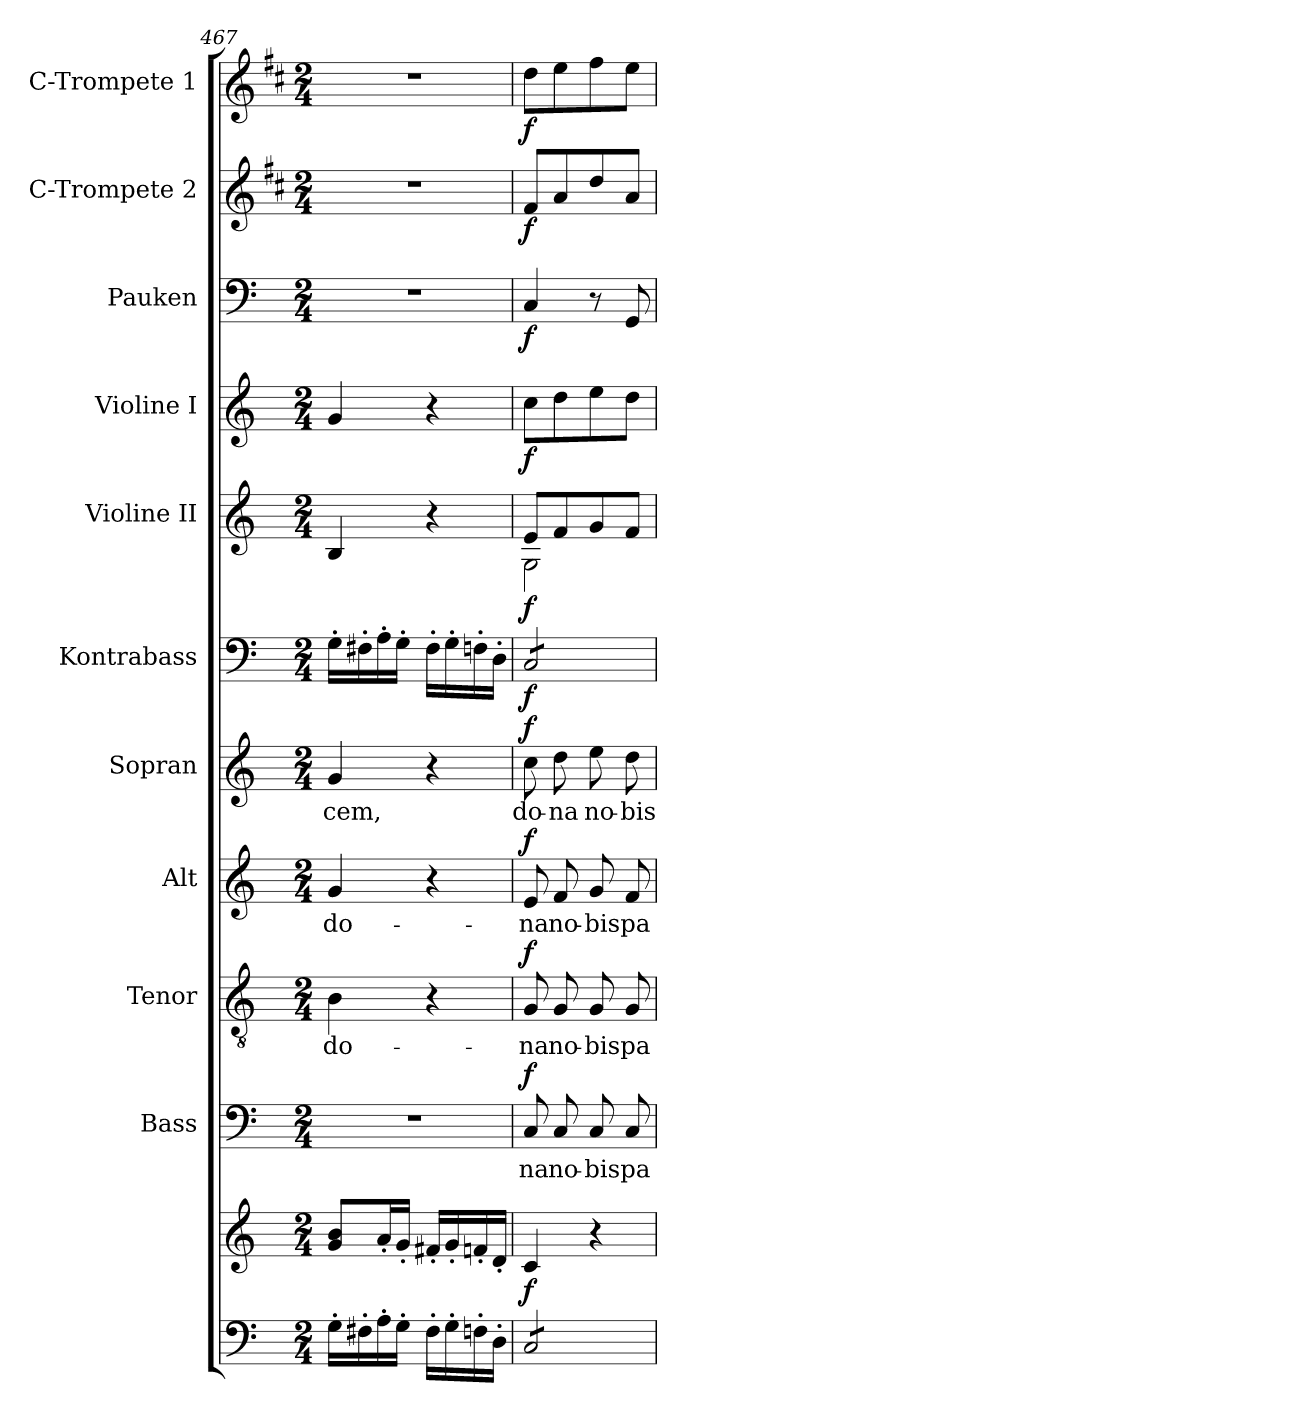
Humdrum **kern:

**kern	**kern	**dynam	**kern	**text	**dynam	**kern	**text	**dynam	**kern	**text	**dynam	**kern	**text	**dynam	**kern	**dynam	**kern	**dynam	**kern	**dynam	**kern	**dynam	**kern	**dynam	**kern	**dynam
*part11	*part11	*part11	*part10	*part10	*part10	*part9	*part9	*part9	*part8	*part8	*part8	*part7	*part7	*part7	*part6	*part6	*part5	*part5	*part4	*part4	*part3	*part3	*part2	*part2	*part1	*part1
*staff12	*staff11	*staff11/12	*staff10	*staff10	*staff10	*staff9	*staff9	*staff9	*staff8	*staff8	*staff8	*staff7	*staff7	*staff7	*staff6	*staff6	*staff5	*staff5	*staff4	*staff4	*staff3	*staff3	*staff2	*staff2	*staff1	*staff1
*	*	*	*I"Bass	*	*	*I"Tenor	*	*	*I"Alt	*	*	*I"Sopran	*	*	*I"Kontrabass	*	*I"Violine II	*	*I"Violine I	*	*I"Pauken	*	*I"C-Trompete 2	*	*I"C-Trompete 1	*
*	*	*	*I'B.	*	*	*I'T.	*	*	*I'A.	*	*	*I'S.	*	*	*I'Kb.	*	*I'Vl. II	*	*I'Vl. I	*	*I'Pk.	*	*I'C Trp. 2	*	*I'C Trp. 1	*
*clefF4	*clefG2	*	*clefF4	*	*	*clefGv2	*	*	*clefG2	*	*	*clefG2	*	*	*clefF4	*	*clefG2	*	*clefG2	*	*clefF4	*	*clefG2	*	*clefG2	*
*	*	*	*	*	*	*	*	*	*	*	*	*	*	*	*ITrd7c12	*	*	*	*	*	*	*	*ITrd1c2	*	*ITrd1c2	*
*k[]	*k[]	*	*k[]	*	*	*k[]	*	*	*k[]	*	*	*k[]	*	*	*k[]	*	*k[]	*	*k[]	*	*k[]	*	*k[]	*	*k[]	*
*C:	*C:	*	*C:	*	*	*C:	*	*	*C:	*	*	*C:	*	*	*C:	*	*C:	*	*C:	*	*C:	*	*C:	*	*C:	*
*M2/4	*M2/4	*	*M2/4	*	*	*M2/4	*	*	*M2/4	*	*	*M2/4	*	*	*M2/4	*	*M2/4	*	*M2/4	*	*M2/4	*	*M2/4	*	*M2/4	*
=467	=467	=467	=467	=467	=467	=467	=467	=467	=467	=467	=467	=467	=467	=467	=467	=467	=467	=467	=467	=467	=467	=467	=467	=467	=467	=467
!	!	!	!	!	!	!	!LO:LY:b	!	!	!LO:LY:b	!	!	!LO:LY:b	!	!	!	!	!	!	!	!	!	!	!	!	!
16G'>\LL	8g/ 8b/L	.	2r	.	.	4B\	do-	.	4g/	do-	.	4g/	-cem,	.	16GG'>\LL	.	4B/	.	4g/	.	2r	.	2r	.	2r	.
16F#X'>\	.	.	.	.	.	.	.	.	.	.	.	.	.	.	16FF#X'>\	.	.	.	.	.	.	.	.	.	.	.
16A'>\	16a'</L	.	.	.	.	.	.	.	.	.	.	.	.	.	16AA'>\	.	.	.	.	.	.	.	.	.	.	.
16G'>\JJ	16g'</JJ	.	.	.	.	.	.	.	.	.	.	.	.	.	16GG'>\JJ	.	.	.	.	.	.	.	.	.	.	.
16F#'>\LL	16f#X'</LL	.	.	.	.	4r	.	.	4r	.	.	4r	.	.	16FF#'>\LL	.	4r	.	4r	.	.	.	.	.	.	.
16G'>\	16g'</	.	.	.	.	.	.	.	.	.	.	.	.	.	16GG'>\	.	.	.	.	.	.	.	.	.	.	.
16Fn'>\	16fn'</	.	.	.	.	.	.	.	.	.	.	.	.	.	16FFn'>\	.	.	.	.	.	.	.	.	.	.	.
16D'>\JJ	16d'</JJ	.	.	.	.	.	.	.	.	.	.	.	.	.	16DD'>\JJ	.	.	.	.	.	.	.	.	.	.	.
=468	=468	=468	=468	=468	=468	=468	=468	=468	=468	=468	=468	=468	=468	=468	=468	=468	=468	=468	=468	=468	=468	=468	=468	=468	=468	=468
!	!	!LO:DY:a=2	!	!LO:LY:b	!LO:DY:a	!	!LO:LY:b	!LO:DY:a	!	!LO:LY:b	!LO:DY:a	!	!LO:LY:b	!LO:DY:a	!	!LO:DY:b	!	!LO:DY:b	!	!LO:DY:b	!	!LO:DY:b	!	!LO:DY:b	!	!LO:DY:b
*	*	*	*	*	*	*	*	*	*	*	*	*	*	*	*	*	*^	*	*	*	*	*	*	*	*	*
*tremolo	*	*	*	*	*	*	*	*	*	*	*	*	*	*	*	*	*	*	*	*	*	*	*	*	*	*	*
*	*	*	*	*	*	*	*	*	*	*	*	*	*	*	*tremolo	*	*	*	*	*	*	*	*	*	*	*	*
8C/L	4c/	f	8C/	-na	f	8G/	-na	f	8e/	-na	f	8cc\	do-	f	8CC/L	f	8e/L	2G\	f	8cc\L	f	4C/	f	8e/L	f	8cc\L	f
!	!	!	!	!LO:LY:b	!	!	!LO:LY:b	!	!	!LO:LY:b	!	!	!LO:LY:b	!	!	!	!	!	!	!	!	!	!	!	!	!	!
8C/	.	.	8C/	no-	.	8G/	no-	.	8f/	no-	.	8dd\	-na	.	8CC/	.	8f/	.	.	8dd\	.	.	.	8g/	.	8dd\	.
!	!	!	!	!LO:LY:b	!	!	!LO:LY:b	!	!	!LO:LY:b	!	!	!LO:LY:b	!	!	!	!	!	!	!	!	!	!	!	!	!	!
8C/	4r	.	8C/	-bis	.	8G/	-bis	.	8g/	-bis	.	8ee\	no-	.	8CC/	.	8g/	.	.	8ee\	.	8r	.	8cc/	.	8ee\	.
!	!	!	!	!LO:LY:b	!	!	!LO:LY:b	!	!	!LO:LY:b	!	!	!LO:LY:b	!	!	!	!	!	!	!	!	!	!	!	!	!	!
8C/J	.	.	8C/	pa-	.	8G/	pa-	.	8f/	pa-	.	8dd\	-bis	.	8CC/J	.	8f/J	.	.	8dd\J	.	8GG/	.	8g/J	.	8dd\J	.
*	*	*	*	*	*	*	*	*	*	*	*	*	*	*	*Xtremolo	*	*	*	*	*	*	*	*	*	*	*	*
*Xtremolo	*	*	*	*	*	*	*	*	*	*	*	*	*	*	*	*	*	*	*	*	*	*	*	*	*	*	*
*	*	*	*	*	*	*	*	*	*	*	*	*	*	*	*	*	*v	*v	*	*	*	*	*	*	*	*	*
=	=	=	=	=	=	=	=	=	=	=	=	=	=	=	=	=	=	=	=	=	=	=	=	=	=	=
*-	*-	*-	*-	*-	*-	*-	*-	*-	*-	*-	*-	*-	*-	*-	*-	*-	*-	*-	*-	*-	*-	*-	*-	*-	*-	*-
